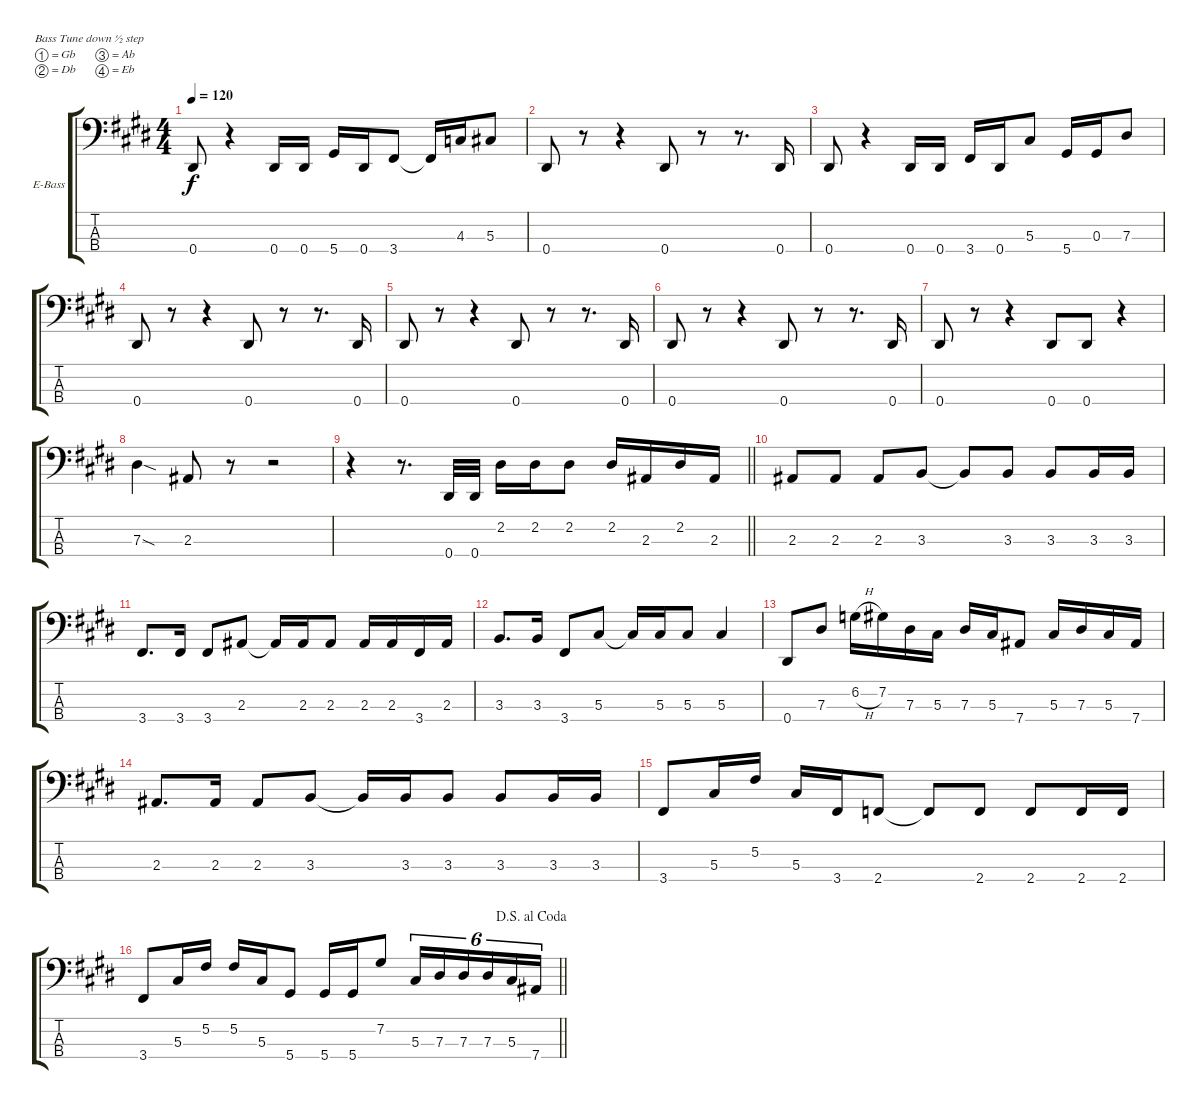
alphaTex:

\bracketExtendMode groupsimilarinstruments
\firstSystemTrackNameOrientation horizontal
\otherSystemsTrackNameOrientation horizontal
\track ("Untitled" "E-Bass") {instrument electricbassfinger}
\staff {score tabs}
\tuning (Gb2 Db2 Ab1 Eb1)
\ts (4 4)
\tempo 120
\clef f4
\ks e
0.4.8{dy f} r.4 0.4.16 0.4.16 5.4.16 0.4.16 3.4.8 3.4{t}.16 4.3.16 5.3.8 |
\ks c#minor
0.4.8 r.8 r.4 0.4.8 r.8 r.8{d} 0.4.16 |
0.4.8 r.4 0.4.16 0.4.16 3.4.16 0.4.16 5.3.8 5.4.16 0.3.16 7.3.8 |
\ks e
0.4.8 r.8 r.4 0.4.8 r.8 r.8{d} 0.4.16 |
\ks c#minor
0.4.8 r.8 r.4 0.4.8 r.8 r.8{d} 0.4.16 |
0.4.8 r.8 r.4 0.4.8 r.8 r.8{d} 0.4.16 |
\ks e
0.4.8 r.8 r.4 0.4.8 0.4.8 r.4 |
\ks c#minor
7.3{sod}.4 2.3.8 r.8 r.2 |
\barLineRight lightlight
r.4 r.8{d} 0.4.32 0.4.32 2.2.16 2.2.16 2.2.8 2.2.16 2.3.16 2.2.16 2.3.16 |
\ks e
2.3.8 2.3.8 2.3.8 3.3.8 3.3{t}.8 3.3.8 3.3.8 3.3.16 3.3.16 |
\ks c#minor
3.4.8{d} 3.4.16 3.4.8 2.3.8 2.3{t}.16 2.3.16 2.3.8 2.3.16 2.3.16 3.4.16 2.3.16 |
3.3.8{d} 3.3.16 3.4.8 5.3.8 5.3{t}.16 5.3.16 5.3.8 5.3.4 |
\ks e
0.4.8 7.3.8 6.2{h}.16 7.2.16 7.3.16 5.3.16 7.3.16 5.3.16 7.4.8 5.3.16 7.3.16 5.3.16 7.4.16 |
\ks c#minor
2.3.8{d} 2.3.16 2.3.8 3.3.8 3.3{t}.16 3.3.16 3.3.8 3.3.8 3.3.16 3.3.16 |
3.4.8 5.3.16 5.2.16 5.3.16 3.4.16 2.4.8 2.4{t}.8 2.4.8 2.4.8 2.4.16 2.4.16 |
\jump dalsegnoalcoda
\barLineRight lightlight
\ks e
3.4.8 5.3.16 5.2.16 5.2.16 5.3.16 5.4.8 5.4.16 5.4.16 7.2.8 5.3.16{tu (6 4)} 7.3.16{tu (6 4)} 7.3.16{tu (6 4)} 7.3.16{tu (6 4)} 5.3.16{tu (6 4)} 7.4.16{tu (6 4)}
